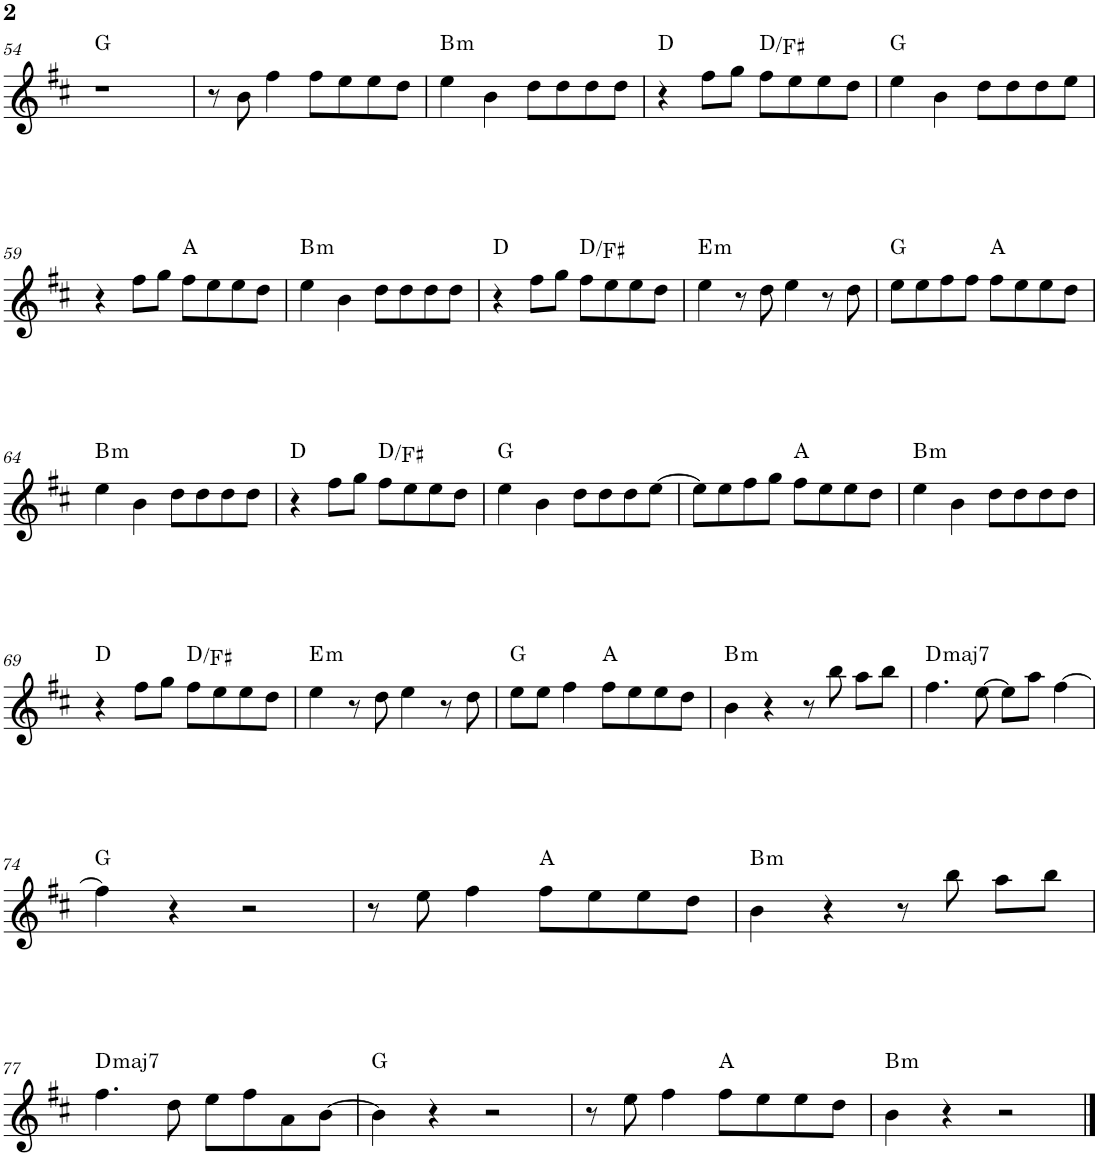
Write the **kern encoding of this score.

**kern	**harte
*part1	*part1
*staff1	*
*I"P1	*
!!LO:PB:g=z
*clefG2	*
*k[f#c#]	*
*b:	*
*M4/4	*
=54	=54
1r	G:maj
=55	=55
8r	.
8b\	.
4ff#\	.
8ff#\L	.
8ee\	.
8ee\	.
8dd\J	.
=56	=56
!	!LO:H:kt=m
4ee\	B:min
4b\	.
8dd\L	.
8dd\	.
8dd\	.
8dd\J	.
=57	=57
4r	D:maj
8ff#\L	.
8gg\J	.
8ff#\L	D:maj/3
8ee\	.
8ee\	.
8dd\J	.
=58	=58
4ee\	G:maj
4b\	.
8dd\L	.
8dd\	.
8dd\	.
8ee\J	.
!!LO:LB:g=z
=59	=59
4r	.
8ff#\L	.
8gg\J	.
8ff#\L	A:maj
8ee\	.
8ee\	.
8dd\J	.
=60	=60
!	!LO:H:kt=m
4ee\	B:min
4b\	.
8dd\L	.
8dd\	.
8dd\	.
8dd\J	.
=61	=61
4r	D:maj
8ff#\L	.
8gg\J	.
8ff#\L	D:maj/3
8ee\	.
8ee\	.
8dd\J	.
=62	=62
!	!LO:H:kt=m
4ee\	E:min
8r	.
8dd\	.
4ee\	.
8r	.
8dd\	.
=63	=63
8ee\L	G:maj
8ee\	.
8ff#\	.
8ff#\J	.
8ff#\L	A:maj
8ee\	.
8ee\	.
8dd\J	.
!!LO:LB:g=z
=64	=64
!	!LO:H:kt=m
4ee\	B:min
4b\	.
8dd\L	.
8dd\	.
8dd\	.
8dd\J	.
=65	=65
4r	D:maj
8ff#\L	.
8gg\J	.
8ff#\L	D:maj/3
8ee\	.
8ee\	.
8dd\J	.
=66	=66
4ee\	G:maj
4b\	.
8dd\L	.
8dd\	.
8dd\	.
[>8ee\J	.
=67	=67
8ee\L]	.
8ee\	.
8ff#\	.
8gg\J	.
8ff#\L	A:maj
8ee\	.
8ee\	.
8dd\J	.
=68	=68
!	!LO:H:kt=m
4ee\	B:min
4b\	.
8dd\L	.
8dd\	.
8dd\	.
8dd\J	.
!!LO:LB:g=z
=69	=69
4r	D:maj
8ff#\L	.
8gg\J	.
8ff#\L	D:maj/3
8ee\	.
8ee\	.
8dd\J	.
=70	=70
!	!LO:H:kt=m
4ee\	E:min
8r	.
8dd\	.
4ee\	.
8r	.
8dd\	.
=71	=71
8ee\L	G:maj
8ee\J	.
4ff#\	.
8ff#\L	A:maj
8ee\	.
8ee\	.
8dd\J	.
=72	=72
!	!LO:H:kt=m
4b\	B:min
4r	.
8r	.
8bb\	.
8aa\L	.
8bb\J	.
=73	=73
!	!LO:H:kt=maj7
4.ff#\	D:maj7
[>8ee\	.
8ee\L]	.
8aa\J	.
[>4ff#\	.
!!LO:LB:g=z
=74	=74
4ff#\]	G:maj
4r	.
2r	.
=75	=75
8r	.
8ee\	.
4ff#\	.
8ff#\L	A:maj
8ee\	.
8ee\	.
8dd\J	.
=76	=76
!	!LO:H:kt=m
4b\	B:min
4r	.
8r	.
8bb\	.
8aa\L	.
8bb\J	.
!!LO:LB:g=z
=77	=77
!	!LO:H:kt=maj7
4.ff#\	D:maj7
8dd\	.
8ee\L	.
8ff#\	.
8a\	.
[>8b\J	.
=78	=78
4b\]	G:maj
4r	.
2r	.
=79	=79
8r	.
8ee\	.
4ff#\	.
8ff#\L	A:maj
8ee\	.
8ee\	.
8dd\J	.
=80	=80
!	!LO:H:kt=m
4b\	B:min
4r	.
2r	.
==	==
*-	*-
